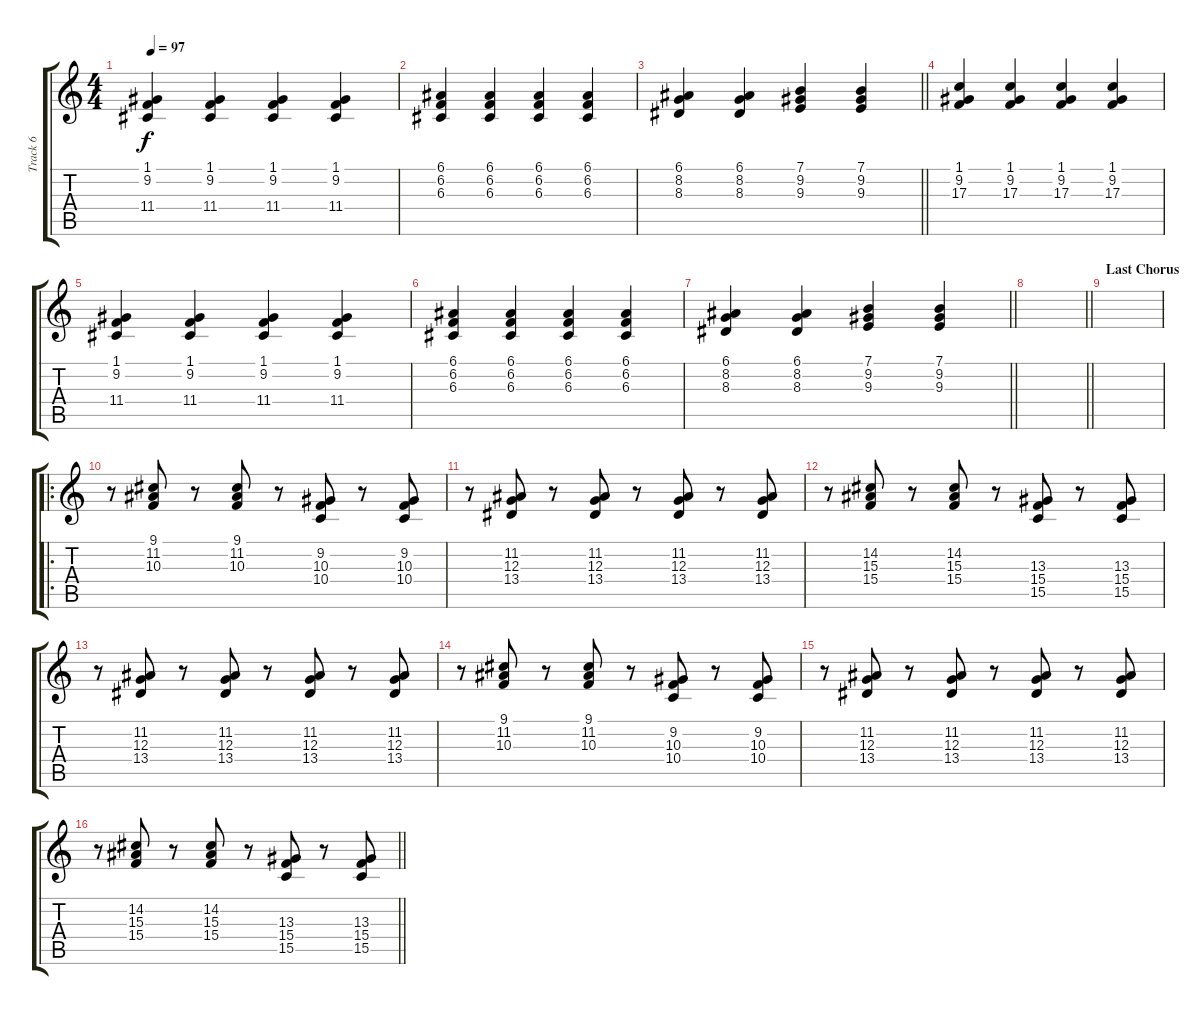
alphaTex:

\track ("Track 6" "Track 6") {instrument acousticgrandpiano}
\staff {score tabs}
\tuning (E4 B3 G3 D3 A2 D2) {hide}
\ts (4 4)
\tempo 97
\clef g2
\ks c
(1.1 9.2 11.4).4{dy f} (1.1 9.2 11.4).4 (1.1 9.2 11.4).4 (1.1 9.2 11.4).4 |
(6.1 6.2 6.3).4 (6.1 6.2 6.3).4 (6.1 6.2 6.3).4 (6.1 6.2 6.3).4 |
\barLineRight lightlight
(6.1 8.2 8.3).4 (6.1 8.2 8.3).4 (7.1 9.2 9.3).4 (7.1 9.2 9.3).4 |
(1.1 9.2 17.3).4 (1.1 9.2 17.3).4 (1.1 9.2 17.3).4 (1.1 9.2 17.3).4 |
(1.1 9.2 11.4).4 (1.1 9.2 11.4).4 (1.1 9.2 11.4).4 (1.1 9.2 11.4).4 |
(6.1 6.2 6.3).4 (6.1 6.2 6.3).4 (6.1 6.2 6.3).4 (6.1 6.2 6.3).4 |
\barLineRight lightlight
(6.1 8.2 8.3).4 (6.1 8.2 8.3).4 (7.1 9.2 9.3).4 (7.1 9.2 9.3).4 |
\barLineRight lightlight
|
\section ("" "Last Chorus")
|
\ro
r.8 (9.1 11.2 10.3).8 r.8 (9.1 11.2 10.3).8 r.8 (9.2 10.3 10.4).8 r.8 (9.2 10.3 10.4).8 |
r.8 (11.2 12.3 13.4).8 r.8 (11.2 12.3 13.4).8 r.8 (11.2 12.3 13.4).8 r.8 (11.2 12.3 13.4).8 |
r.8 (14.2 15.3 15.4).8 r.8 (14.2 15.3 15.4).8 r.8 (13.3 15.4 15.5).8 r.8 (13.3 15.4 15.5).8 |
r.8 (11.2 12.3 13.4).8 r.8 (11.2 12.3 13.4).8 r.8 (11.2 12.3 13.4).8 r.8 (11.2 12.3 13.4).8 |
r.8 (9.1 11.2 10.3).8 r.8 (9.1 11.2 10.3).8 r.8 (9.2 10.3 10.4).8 r.8 (9.2 10.3 10.4).8 |
r.8 (11.2 12.3 13.4).8 r.8 (11.2 12.3 13.4).8 r.8 (11.2 12.3 13.4).8 r.8 (11.2 12.3 13.4).8 |
\barLineRight lightlight
r.8 (14.2 15.3 15.4).8 r.8 (14.2 15.3 15.4).8 r.8 (13.3 15.4 15.5).8 r.8 (13.3 15.4 15.5).8
